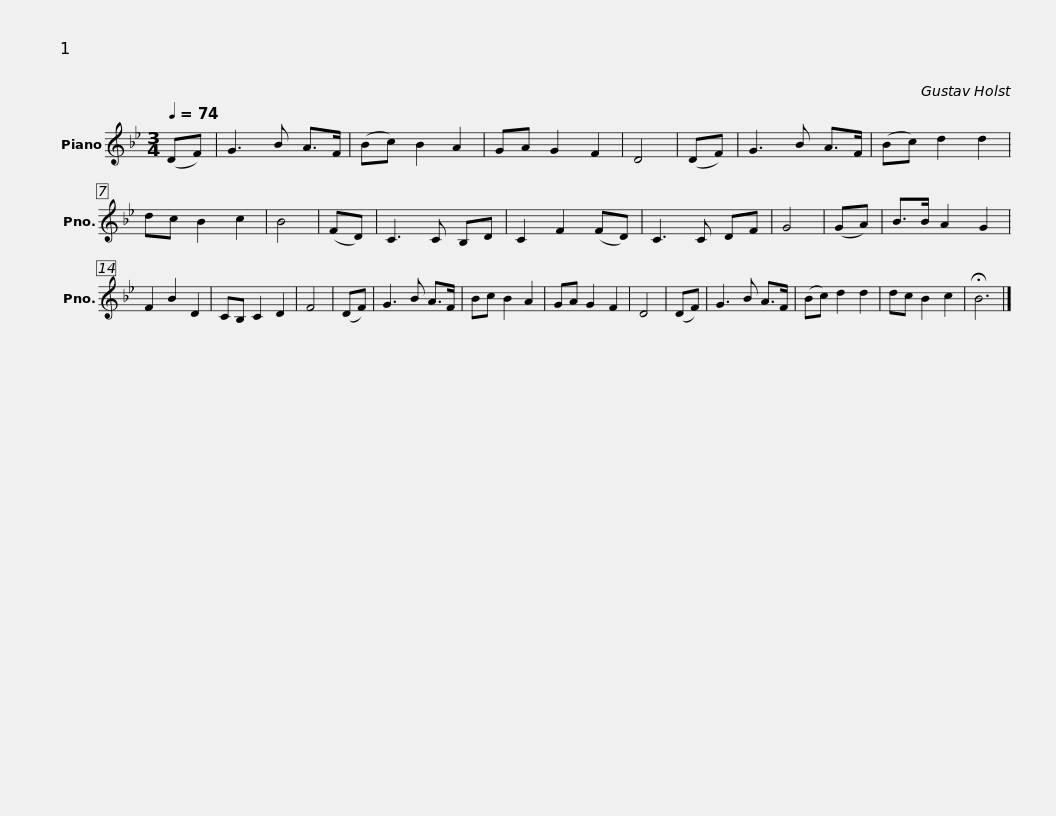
X:1
L:1/8
Q:1/4=74
M:3/4
I:linebreak $
K:Bb
V:1 treble
V:1
 (DF) | G3 B A>F | (Bc) B2 A2 | GA G2 F2 | D4 | %5
 (DF) | G3 B A>F |$ (Bc) d2 d2 | dc B2 c2 | B4 | %10
 (FD) | C3 C B,D | C2 F2 (FD) | C3 C DF |$ G4 | %15
 (GA) | B>B A2 G2 | F2 B2 D2 | CB, C2 D2 | F4 | %20
 (DF) | G3 B A>F |$ Bc B2 A2 | GA G2 F2 | D4 | %25
 (DF) | G3 B A>F | (Bc) d2 d2 | dc B2 c2 | !fermata!B6 |] %30
